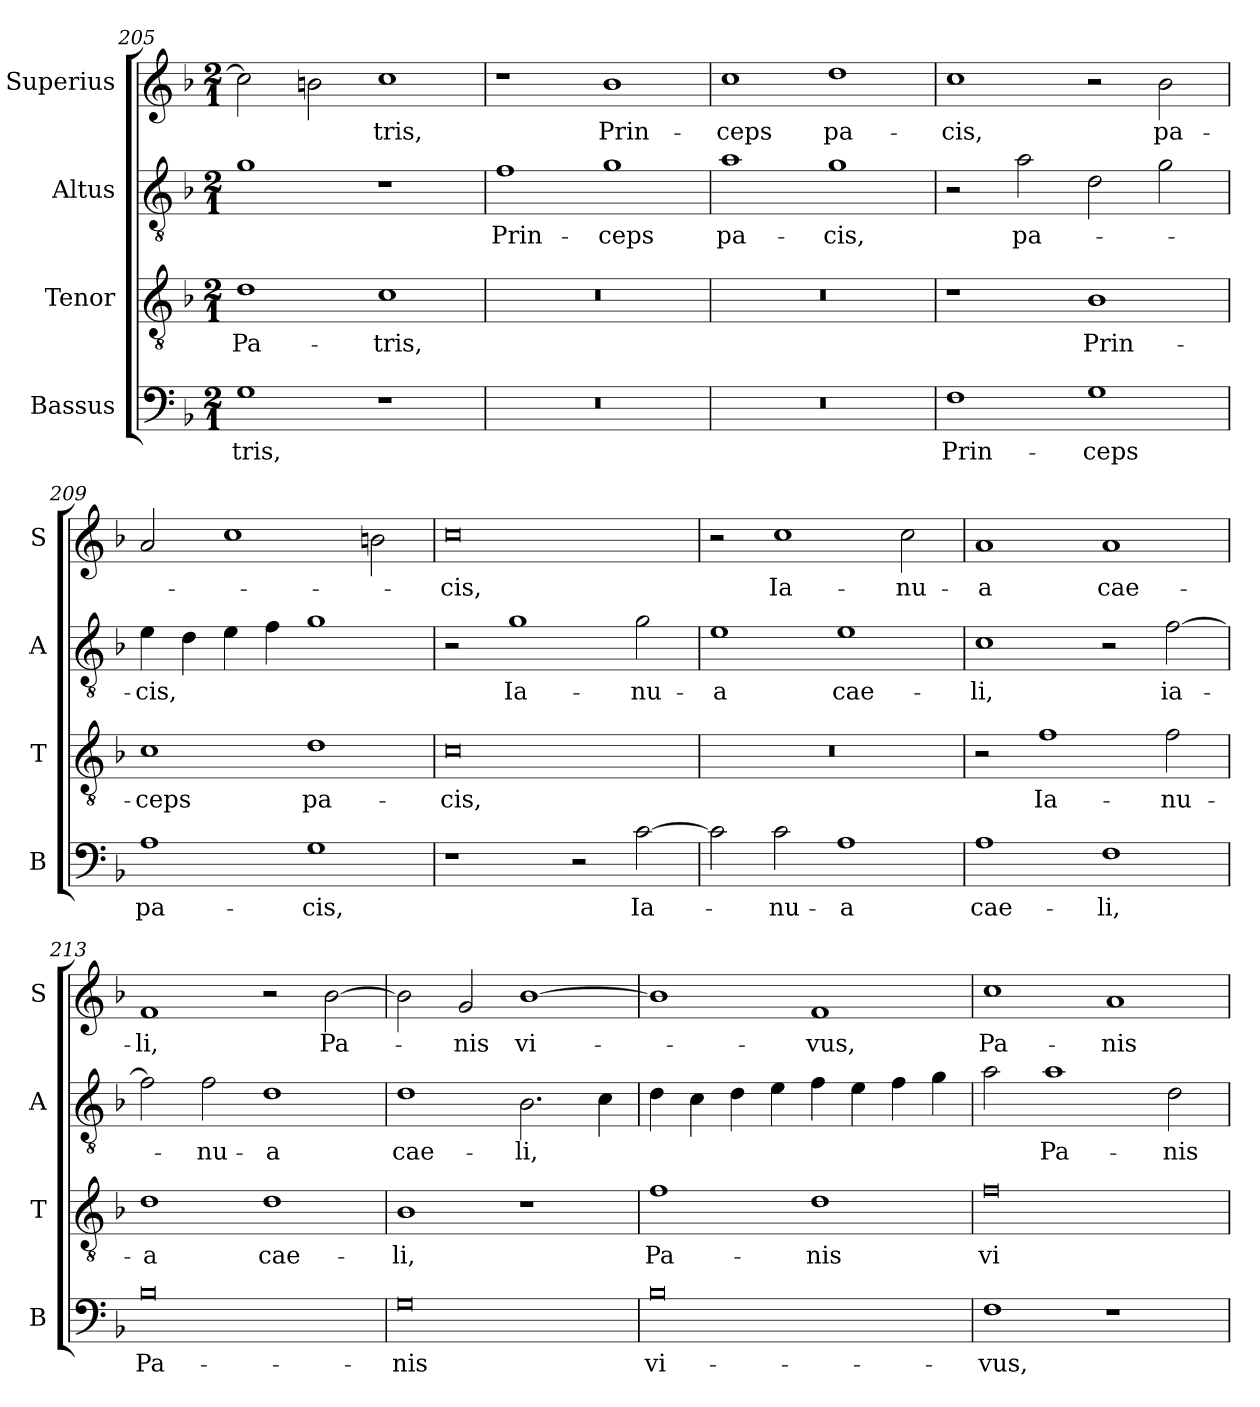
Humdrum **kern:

**kern	**text	**kern	**text	**kern	**text	**kern	**text
*part4	*part4	*part3	*part3	*part2	*part2	*part1	*part1
*staff4	*staff4	*staff3	*staff3	*staff2	*staff2	*staff1	*staff1
*I"Bassus	*	*I"Tenor	*	*I"Altus	*	*I"Superius	*
*I'B	*	*I'T	*	*I'A	*	*I'S	*
*clefF4	*	*clefGv2	*	*clefGv2	*	*clefG2	*
*k[b-]	*	*k[b-]	*	*k[b-]	*	*k[b-]	*
*F:	*	*F:	*	*F:	*	*F:	*
*M2/1	*	*M2/1	*	*M2/1	*	*M2/1	*
=205	=205	=205	=205	=205	=205	=205	=205
1G	-tris,	1d	Pa-	1g	.	2cc]	.
.	.	.	.	.	.	2bn	.
1r	.	1c	-tris,	1r	.	1cc	-tris,
=206	=206	=206	=206	=206	=206	=206	=206
0r	.	0r	.	1f	Prin-	1r	.
.	.	.	.	1g	-ceps	1b-	Prin-
=207	=207	=207	=207	=207	=207	=207	=207
0r	.	0r	.	1a	pa-	1cc	-ceps
.	.	.	.	1g	-cis,	1dd	pa-
=208	=208	=208	=208	=208	=208	=208	=208
1F	Prin-	1r	.	2r	.	1cc	-cis,
.	.	.	.	2a	pa-	.	.
1G	-ceps	1B-	Prin-	2d	.	2r	.
.	.	.	.	2g	.	2b-	pa-
=209	=209	=209	=209	=209	=209	=209	=209
1A	pa-	1c	-ceps	4e	-cis,	2a	.
.	.	.	.	4d	.	.	.
.	.	.	.	4e	.	1cc	.
.	.	.	.	4f	.	.	.
1G	-cis,	1d	pa-	1g	.	.	.
.	.	.	.	.	.	2bn	.
=210	=210	=210	=210	=210	=210	=210	=210
1r	.	0c	-cis,	2r	.	0cc	-cis,
.	.	.	.	1g	Ia-	.	.
2r	.	.	.	.	.	.	.
[2c	Ia-	.	.	2g	-nu-	.	.
=211	=211	=211	=211	=211	=211	=211	=211
2c]	.	0r	.	1e	-a	2r	.
2c	-nu-	.	.	.	.	1cc	Ia-
1A	-a	.	.	1e	cae-	.	.
.	.	.	.	.	.	2cc	-nu-
=212	=212	=212	=212	=212	=212	=212	=212
1A	cae-	2r	.	1c	-li,	1a	-a
.	.	1f	Ia-	.	.	.	.
1F	-li,	.	.	2r	.	1a	cae-
.	.	2f	-nu-	[2f	ia-	.	.
=213	=213	=213	=213	=213	=213	=213	=213
0B-	Pa-	1d	-a	2f]	.	1f	-li,
.	.	.	.	2f	-nu-	.	.
.	.	1d	cae-	1d	-a	2r	.
.	.	.	.	.	.	[2b-	Pa-
=214	=214	=214	=214	=214	=214	=214	=214
0G	-nis	1B-	-li,	1d	cae-	2b-]	.
.	.	.	.	.	.	2g	-nis
.	.	1r	.	2.B-	-li,	[1b-	vi-
.	.	.	.	4c	.	.	.
=215	=215	=215	=215	=215	=215	=215	=215
0B-	vi-	1f	Pa-	4d	.	1b-]	.
.	.	.	.	4c	.	.	.
.	.	.	.	4d	.	.	.
.	.	.	.	4e	.	.	.
.	.	1d	-nis	4f	.	1f	-vus,
.	.	.	.	4e	.	.	.
.	.	.	.	4f	.	.	.
.	.	.	.	4g	.	.	.
=216	=216	=216	=216	=216	=216	=216	=216
1F	-vus,	0f	vi-	2a	.	1cc	Pa-
.	.	.	.	1a	Pa-	.	.
1r	.	.	.	.	.	1a	-nis
.	.	.	.	2d	-nis	.	.
=	=	=	=	=	=	=	=
*-	*-	*-	*-	*-	*-	*-	*-
